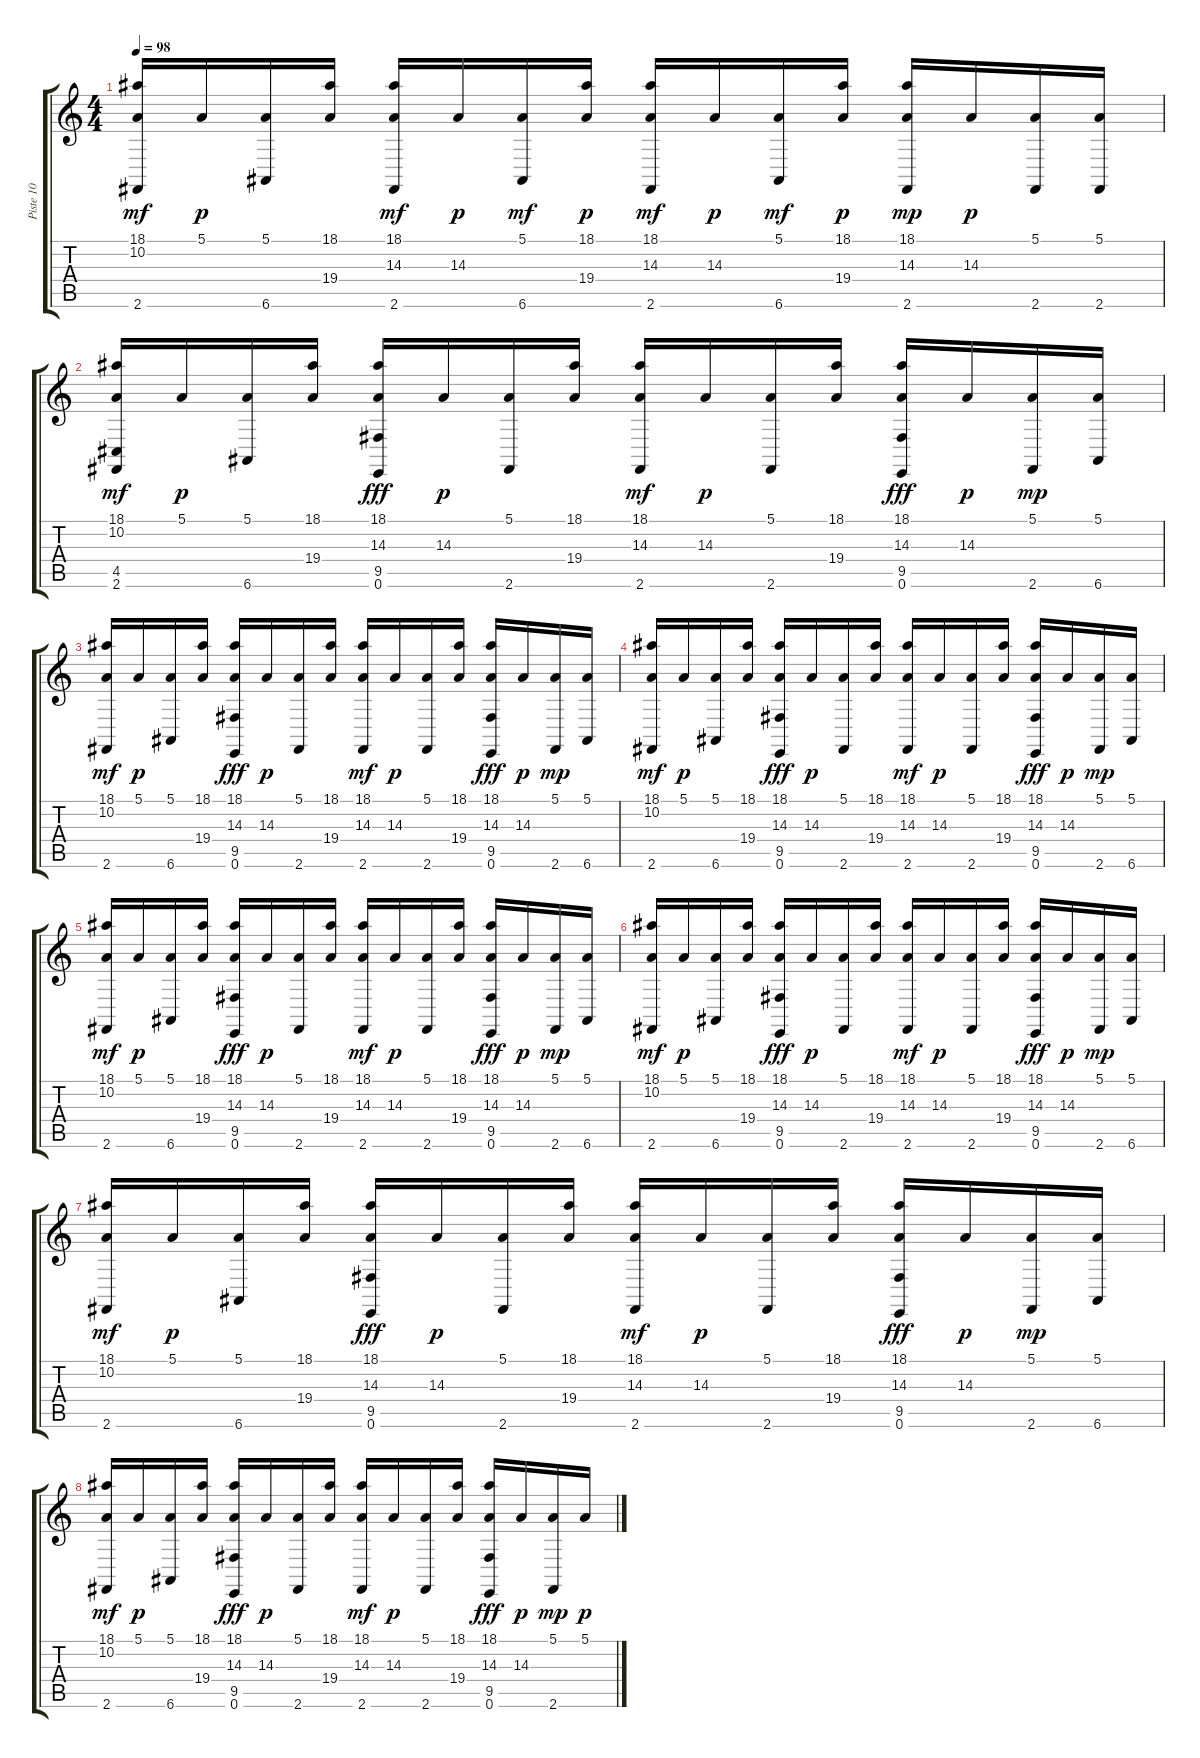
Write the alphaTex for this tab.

\track ("Piste 10" "Piste 10") {instrument synthdrum}
\staff {score tabs}
\tuning (E4 B3 G3 D3 A2 E2) {hide}
\ts (4 4)
\tempo 98
\clef g2
\ks c
(18.1 10.2 2.6).16{dy mf} 5.1.16{dy p} (5.1 6.6).16 (18.1 19.4).16 (18.1 14.3 2.6).16{dy mf} 14.3.16{dy p} (5.1 6.6).16{dy mf} (18.1 19.4).16{dy p} (18.1 14.3 2.6).16{dy mf} 14.3.16{dy p} (5.1 6.6).16{dy mf} (18.1 19.4).16{dy p} (18.1 14.3 2.6).16{dy mp} 14.3.16{dy p} (5.1 2.6).16 (5.1 2.6).16 |
(18.1 10.2 4.5 2.6).16{dy mf} 5.1.16{dy p} (5.1 6.6).16 (18.1 19.4).16 (18.1 14.3 9.5 0.6).16{dy fff} 14.3.16{dy p} (5.1 2.6).16 (18.1 19.4).16 (18.1 14.3 2.6).16{dy mf} 14.3.16{dy p} (5.1 2.6).16 (18.1 19.4).16 (18.1 14.3 9.5 0.6).16{dy fff} 14.3.16{dy p} (5.1 2.6).16{dy mp} (5.1 6.6).16 |
(18.1 10.2 2.6).16{dy mf} 5.1.16{dy p} (5.1 6.6).16 (18.1 19.4).16 (18.1 14.3 9.5 0.6).16{dy fff} 14.3.16{dy p} (5.1 2.6).16 (18.1 19.4).16 (18.1 14.3 2.6).16{dy mf} 14.3.16{dy p} (5.1 2.6).16 (18.1 19.4).16 (18.1 14.3 9.5 0.6).16{dy fff} 14.3.16{dy p} (5.1 2.6).16{dy mp} (5.1 6.6).16 |
(18.1 10.2 2.6).16{dy mf} 5.1.16{dy p} (5.1 6.6).16 (18.1 19.4).16 (18.1 14.3 9.5 0.6).16{dy fff} 14.3.16{dy p} (5.1 2.6).16 (18.1 19.4).16 (18.1 14.3 2.6).16{dy mf} 14.3.16{dy p} (5.1 2.6).16 (18.1 19.4).16 (18.1 14.3 9.5 0.6).16{dy fff} 14.3.16{dy p} (5.1 2.6).16{dy mp} (5.1 6.6).16 |
(18.1 10.2 2.6).16{dy mf} 5.1.16{dy p} (5.1 6.6).16 (18.1 19.4).16 (18.1 14.3 9.5 0.6).16{dy fff} 14.3.16{dy p} (5.1 2.6).16 (18.1 19.4).16 (18.1 14.3 2.6).16{dy mf} 14.3.16{dy p} (5.1 2.6).16 (18.1 19.4).16 (18.1 14.3 9.5 0.6).16{dy fff} 14.3.16{dy p} (5.1 2.6).16{dy mp} (5.1 6.6).16 |
(18.1 10.2 2.6).16{dy mf} 5.1.16{dy p} (5.1 6.6).16 (18.1 19.4).16 (18.1 14.3 9.5 0.6).16{dy fff} 14.3.16{dy p} (5.1 2.6).16 (18.1 19.4).16 (18.1 14.3 2.6).16{dy mf} 14.3.16{dy p} (5.1 2.6).16 (18.1 19.4).16 (18.1 14.3 9.5 0.6).16{dy fff} 14.3.16{dy p} (5.1 2.6).16{dy mp} (5.1 6.6).16 |
(18.1 10.2 2.6).16{dy mf} 5.1.16{dy p} (5.1 6.6).16 (18.1 19.4).16 (18.1 14.3 9.5 0.6).16{dy fff} 14.3.16{dy p} (5.1 2.6).16 (18.1 19.4).16 (18.1 14.3 2.6).16{dy mf} 14.3.16{dy p} (5.1 2.6).16 (18.1 19.4).16 (18.1 14.3 9.5 0.6).16{dy fff} 14.3.16{dy p} (5.1 2.6).16{dy mp} (5.1 6.6).16 |
(18.1 10.2 2.6).16{dy mf} 5.1.16{dy p} (5.1 6.6).16 (18.1 19.4).16 (18.1 14.3 9.5 0.6).16{dy fff} 14.3.16{dy p} (5.1 2.6).16 (18.1 19.4).16 (18.1 14.3 2.6).16{dy mf} 14.3.16{dy p} (5.1 2.6).16 (18.1 19.4).16 (18.1 14.3 9.5 0.6).16{dy fff} 14.3.16{dy p} (5.1 2.6).16{dy mp} 5.1.16{dy p}
